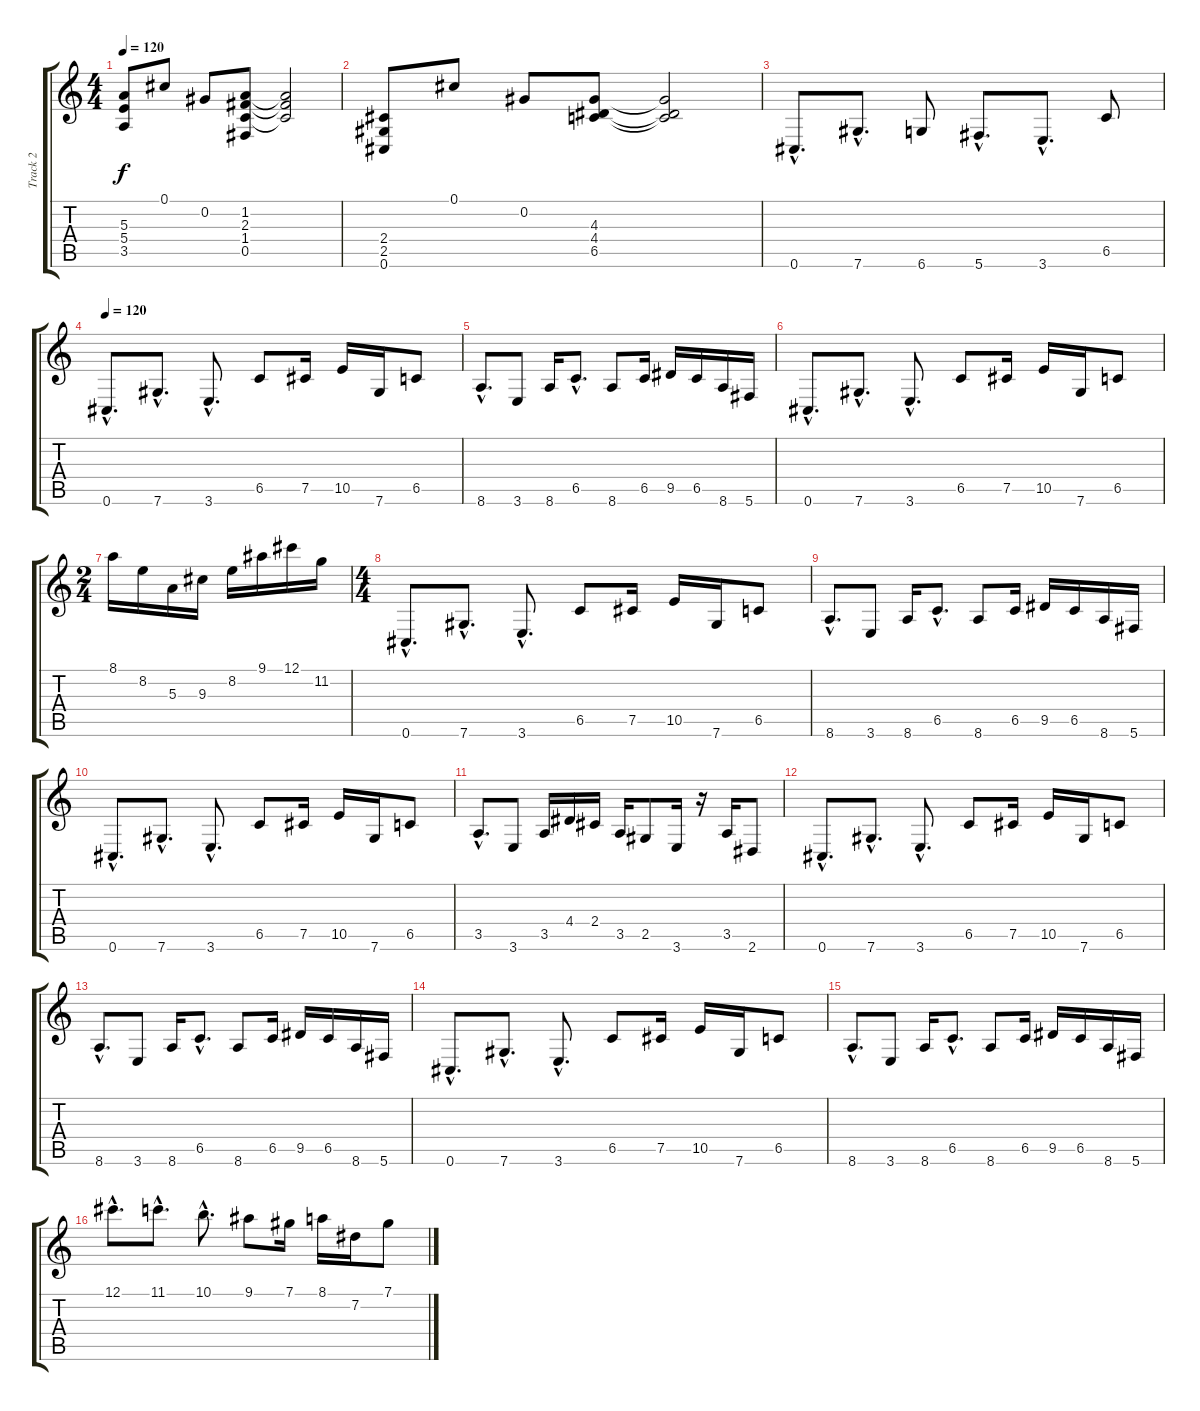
\track ("Track 2" "Track 2") {instrument distortionguitar}
\staff {score tabs}
\tuning (Db4 Ab3 E3 B2 Gb2 Db2) {hide}
\ts (4 4)
\tempo 120
\clef g2
\ks c
(5.3 5.4 3.5).8{dy f} 0.1.8 0.2.8 (1.2 2.3 1.4 0.5).8 (1.2{t} 2.3{t} 1.4{t}).2 |
(2.4 2.5 0.6).8 0.1.8 0.2.8 (4.3 4.4 6.5).8 (4.3{t} 4.4{t} 6.5{t}).2 |
0.6{hac}.8{d} 7.6{hac}.8{d} 6.6.8 5.6{hac}.8{d} 3.6{hac}.8{d} 6.5.8 |
\tempo 120
0.6{hac}.8{d} 7.6{hac}.8{d} 3.6{hac}.8{d} 6.5.8 7.5.16 10.5.16 7.6.16 6.5.8 |
8.6{hac}.8{d} 3.6.8 8.6.16 6.5{hac}.8{d} 8.6.8 6.5.16 9.5.16 6.5.16 8.6.16 5.6.16 |
0.6{hac}.8{d} 7.6{hac}.8{d} 3.6{hac}.8{d} 6.5.8 7.5.16 10.5.16 7.6.16 6.5.8 |
\ts (2 4)
8.1.16 8.2.16 5.3.16 9.3.16 8.2.16 9.1.16 12.1.16 11.2.16 |
\ts (4 4)
0.6{hac}.8{d} 7.6{hac}.8{d} 3.6{hac}.8{d} 6.5.8 7.5.16 10.5.16 7.6.16 6.5.8 |
8.6{hac}.8{d} 3.6.8 8.6.16 6.5{hac}.8{d} 8.6.8 6.5.16 9.5.16 6.5.16 8.6.16 5.6.16 |
0.6{hac}.8{d} 7.6{hac}.8{d} 3.6{hac}.8{d} 6.5.8 7.5.16 10.5.16 7.6.16 6.5.8 |
3.5{hac}.8{d} 3.6.8 3.5.16 4.4.16 2.4.16 3.5.16 2.5.8 3.6.16 r.16 3.5.16 2.6.8 |
0.6{hac}.8{d} 7.6{hac}.8{d} 3.6{hac}.8{d} 6.5.8 7.5.16 10.5.16 7.6.16 6.5.8 |
8.6{hac}.8{d} 3.6.8 8.6.16 6.5{hac}.8{d} 8.6.8 6.5.16 9.5.16 6.5.16 8.6.16 5.6.16 |
0.6{hac}.8{d} 7.6{hac}.8{d} 3.6{hac}.8{d} 6.5.8 7.5.16 10.5.16 7.6.16 6.5.8 |
8.6{hac}.8{d} 3.6.8 8.6.16 6.5{hac}.8{d} 8.6.8 6.5.16 9.5.16 6.5.16 8.6.16 5.6.16 |
12.1{hac}.8{d} 11.1{hac}.8{d} 10.1{hac}.8{d} 9.1.8 7.1.16 8.1.16 7.2.16 7.1.8
